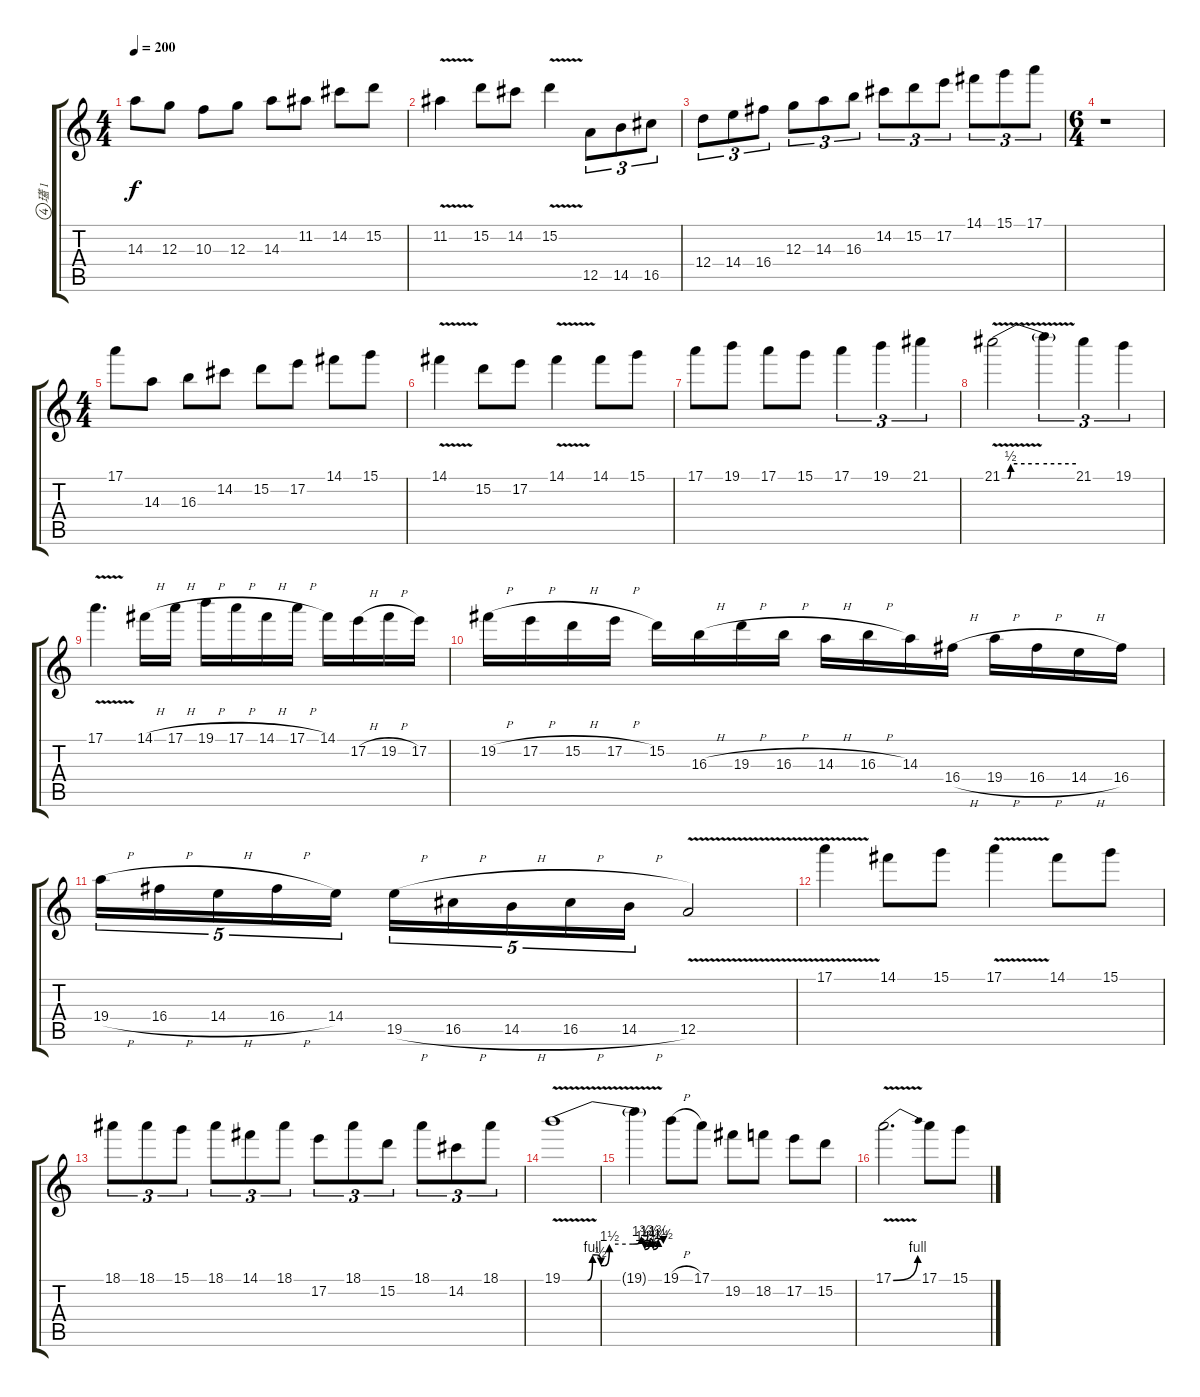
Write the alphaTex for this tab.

\track ("瓂 1" "瓂 1") {instrument distortionguitar}
\staff {score tabs}
\tuning (E4 B3 G3 D3 A2 E2) {hide}
\ts (4 4)
\tempo 200
\clef g2
\ks c
14.3.8{dy f} 12.3.8 10.3.8 12.3.8 14.3.8 11.2.8 14.2.8 15.2.8 |
11.2{v}.4 15.2.8 14.2.8 15.2{v}.4 12.5.8{tu (3 2)} 14.5.8{tu (3 2)} 16.5.8{tu (3 2)} |
12.4.8{tu (3 2)} 14.4.8{tu (3 2)} 16.4.8{tu (3 2)} 12.3.8{tu (3 2)} 14.3.8{tu (3 2)} 16.3.8{tu (3 2)} 14.2.8{tu (3 2)} 15.2.8{tu (3 2)} 17.2.8{tu (3 2)} 14.1.8{tu (3 2)} 15.1.8{tu (3 2)} 17.1.8{tu (3 2)} |
\ts (6 4)
r.1 |
\ts (4 4)
17.1.8 14.3.8 16.3.8 14.2.8 15.2.8 17.2.8 14.1.8 15.1.8 |
14.1{v}.4 15.2.8 17.2.8 14.1{v}.4 14.1.8 15.1.8 |
17.1.8 19.1.8 17.1.8 15.1.8 17.1.4{tu (3 2)} 19.1.4{tu (3 2)} 21.1.4{tu (3 2)} |
21.1{be (custom 0 0 5 0 7 2 30 2 60 2) v}.2 21.1{t}.4{tu (3 2)} 21.1.4{tu (3 2)} 19.1.4{tu (3 2)} |
17.1{v}.4{d} 14.1{h}.16 17.1{h}.16 19.1{h}.16 17.1{h}.16 14.1{h}.16 17.1{h}.16 14.1.16 17.2{h}.16 19.2{h}.16 17.2.16 |
19.2{h}.16 17.2{h}.16 15.2{h}.16 17.2{h}.16 15.2.16 16.3{h}.16 19.3{h}.16 16.3{h}.16 14.3{h}.16 16.3{h}.16 14.3.16 16.4{h}.16 19.4{h}.16 16.4{h}.16 14.4{h}.16 16.4.16 |
19.4{h}.16{tu (5 4)} 16.4{h}.16{tu (5 4)} 14.4{h}.16{tu (5 4)} 16.4{h}.16{tu (5 4)} 14.4.16{tu (5 4)} 19.5{h}.16{tu (5 4)} 16.5{h}.16{tu (5 4)} 14.5{h}.16{tu (5 4)} 16.5{h}.16{tu (5 4)} 14.5{h}.16{tu (5 4)} 12.5{v}.2 |
17.1{v}.4 14.1.8 15.1.8 17.1{v}.4 14.1.8 15.1.8 |
18.1.8{tu (3 2)} 18.1.8{tu (3 2)} 15.1.8{tu (3 2)} 18.1.8{tu (3 2)} 14.1.8{tu (3 2)} 18.1.8{tu (3 2)} 17.2.8{tu (3 2)} 18.1.8{tu (3 2)} 15.2.8{tu (3 2)} 18.1.8{tu (3 2)} 14.2.8{tu (3 2)} 18.1.8{tu (3 2)} |
19.1{be (custom 0 0 15 0 18 4 20 4 23 2 25 2 28 6 42 6 47 7 49 5 52 7 54 5 57 7 60 6) v}.1 |
19.1{t}.4 19.1{h}.8 17.1.8 19.2.8 18.2.8 17.2.8 15.2.8 |
17.1{be (bend 0 0 60 4) v}.2{d} 17.1.8 15.1.8
